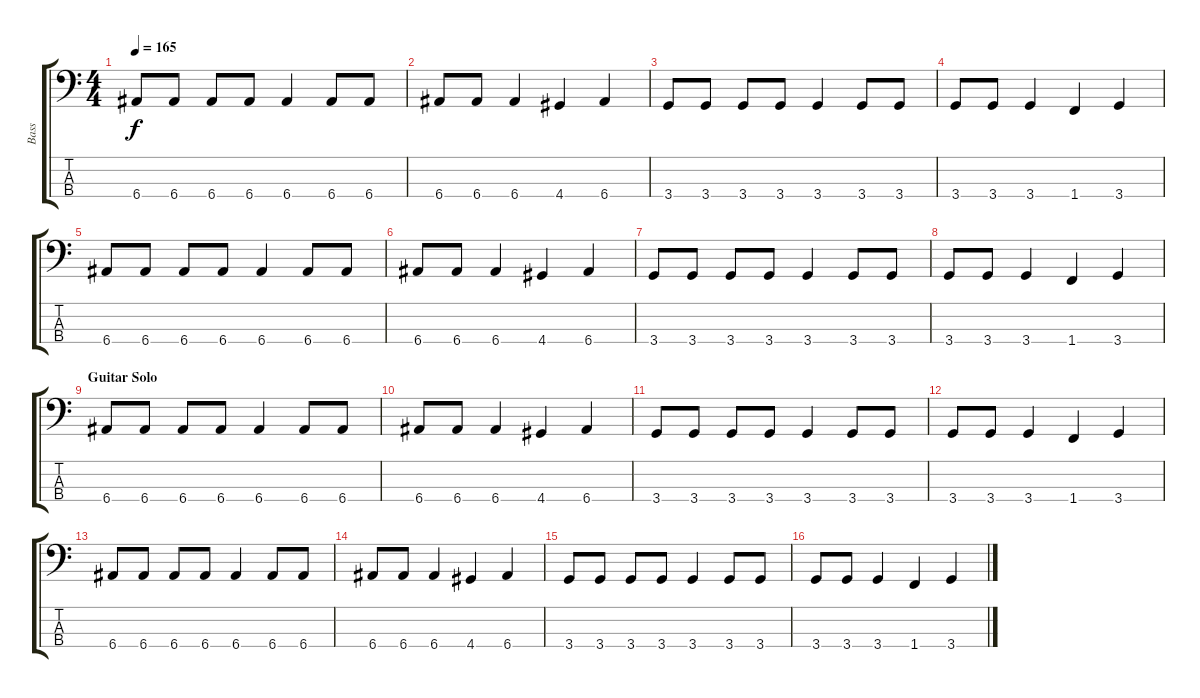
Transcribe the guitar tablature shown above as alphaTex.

\track ("Bass" "Bass") {instrument electricbassfinger}
\staff {score tabs}
\tuning (G2 D2 A1 E1) {hide}
\ts (4 4)
\tempo 165
\clef f4
\ks c
6.4.8{dy f} 6.4.8 6.4.8 6.4.8 6.4.4 6.4.8 6.4.8 |
6.4.8 6.4.8 6.4.4 4.4.4 6.4.4 |
3.4.8 3.4.8 3.4.8 3.4.8 3.4.4 3.4.8 3.4.8 |
3.4.8 3.4.8 3.4.4 1.4.4 3.4.4 |
6.4.8 6.4.8 6.4.8 6.4.8 6.4.4 6.4.8 6.4.8 |
6.4.8 6.4.8 6.4.4 4.4.4 6.4.4 |
3.4.8 3.4.8 3.4.8 3.4.8 3.4.4 3.4.8 3.4.8 |
3.4.8 3.4.8 3.4.4 1.4.4 3.4.4 |
\section ("" "Guitar Solo")
6.4.8 6.4.8 6.4.8 6.4.8 6.4.4 6.4.8 6.4.8 |
6.4.8 6.4.8 6.4.4 4.4.4 6.4.4 |
3.4.8 3.4.8 3.4.8 3.4.8 3.4.4 3.4.8 3.4.8 |
3.4.8 3.4.8 3.4.4 1.4.4 3.4.4 |
6.4.8 6.4.8 6.4.8 6.4.8 6.4.4 6.4.8 6.4.8 |
6.4.8 6.4.8 6.4.4 4.4.4 6.4.4 |
3.4.8 3.4.8 3.4.8 3.4.8 3.4.4 3.4.8 3.4.8 |
3.4.8 3.4.8 3.4.4 1.4.4 3.4.4
